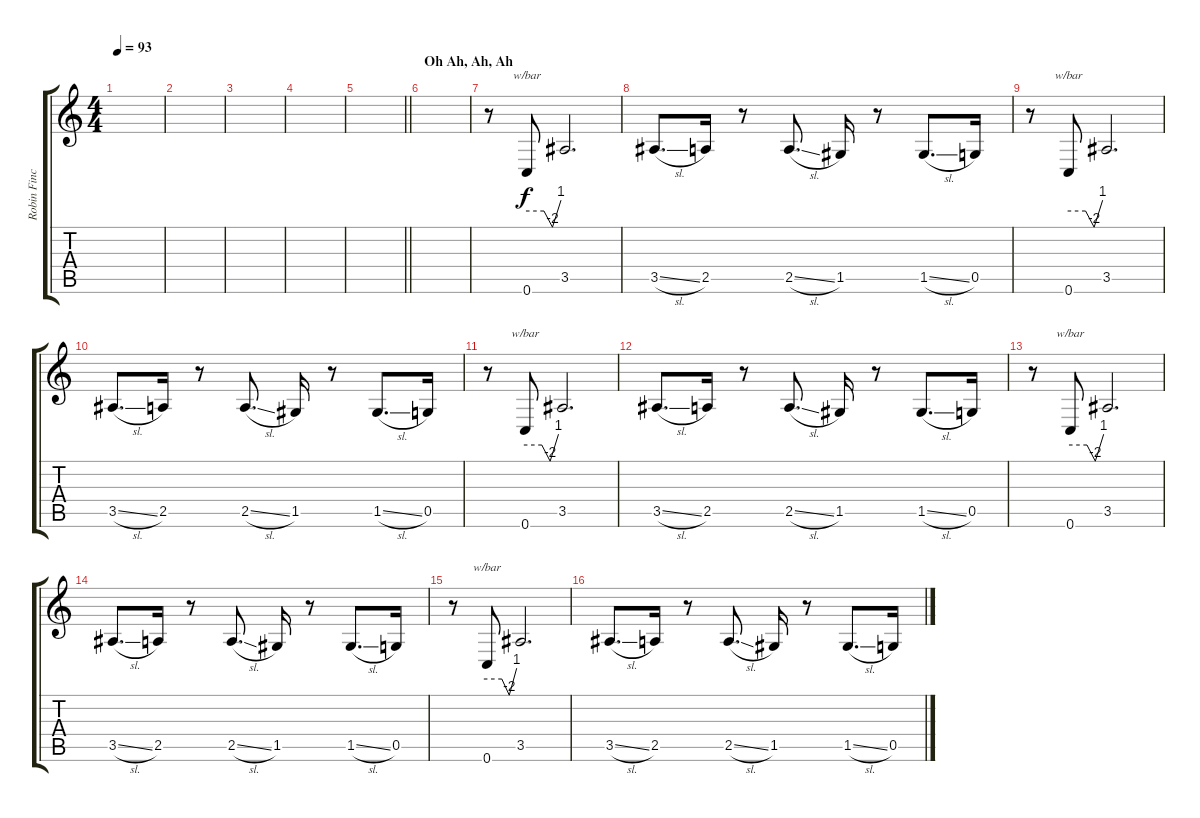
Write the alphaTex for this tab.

\track ("Robin Finck" "Robin Finc") {instrument acousticguitarnylon}
\staff {score tabs}
\tuning (D4 A3 F3 C3 G2 C2) {hide}
\ts (4 4)
\tempo 93
\clef g2
\ks c
|
|
|
|
\barLineRight lightlight
|
\section ("" "Oh Ah, Ah, Ah")
|
r.8{volume 13 instrument distortionguitar} 0.6.8{tbe (custom default 0 0 30 0 45 -8 60 4) dy f} 3.5.2{d} |
3.5{sl}.8{d} 2.5.16 r.8 2.5{sl}.8{d} 1.5.16 r.8 1.5{sl}.8{d} 0.5.16 |
r.8 0.6.8{tbe (custom default 0 0 30 0 45 -8 60 4)} 3.5.2{d} |
3.5{sl}.8{d} 2.5.16 r.8 2.5{sl}.8{d} 1.5.16 r.8 1.5{sl}.8{d} 0.5.16 |
r.8 0.6.8{tbe (custom default 0 0 30 0 45 -8 60 4)} 3.5.2{d} |
3.5{sl}.8{d} 2.5.16 r.8 2.5{sl}.8{d} 1.5.16 r.8 1.5{sl}.8{d} 0.5.16 |
r.8 0.6.8{tbe (custom default 0 0 30 0 45 -8 60 4)} 3.5.2{d} |
3.5{sl}.8{d} 2.5.16 r.8 2.5{sl}.8{d} 1.5.16 r.8 1.5{sl}.8{d} 0.5.16 |
r.8 0.6.8{tbe (custom default 0 0 30 0 45 -8 60 4)} 3.5.2{d} |
3.5{sl}.8{d} 2.5.16 r.8 2.5{sl}.8{d} 1.5.16 r.8 1.5{sl}.8{d} 0.5.16
